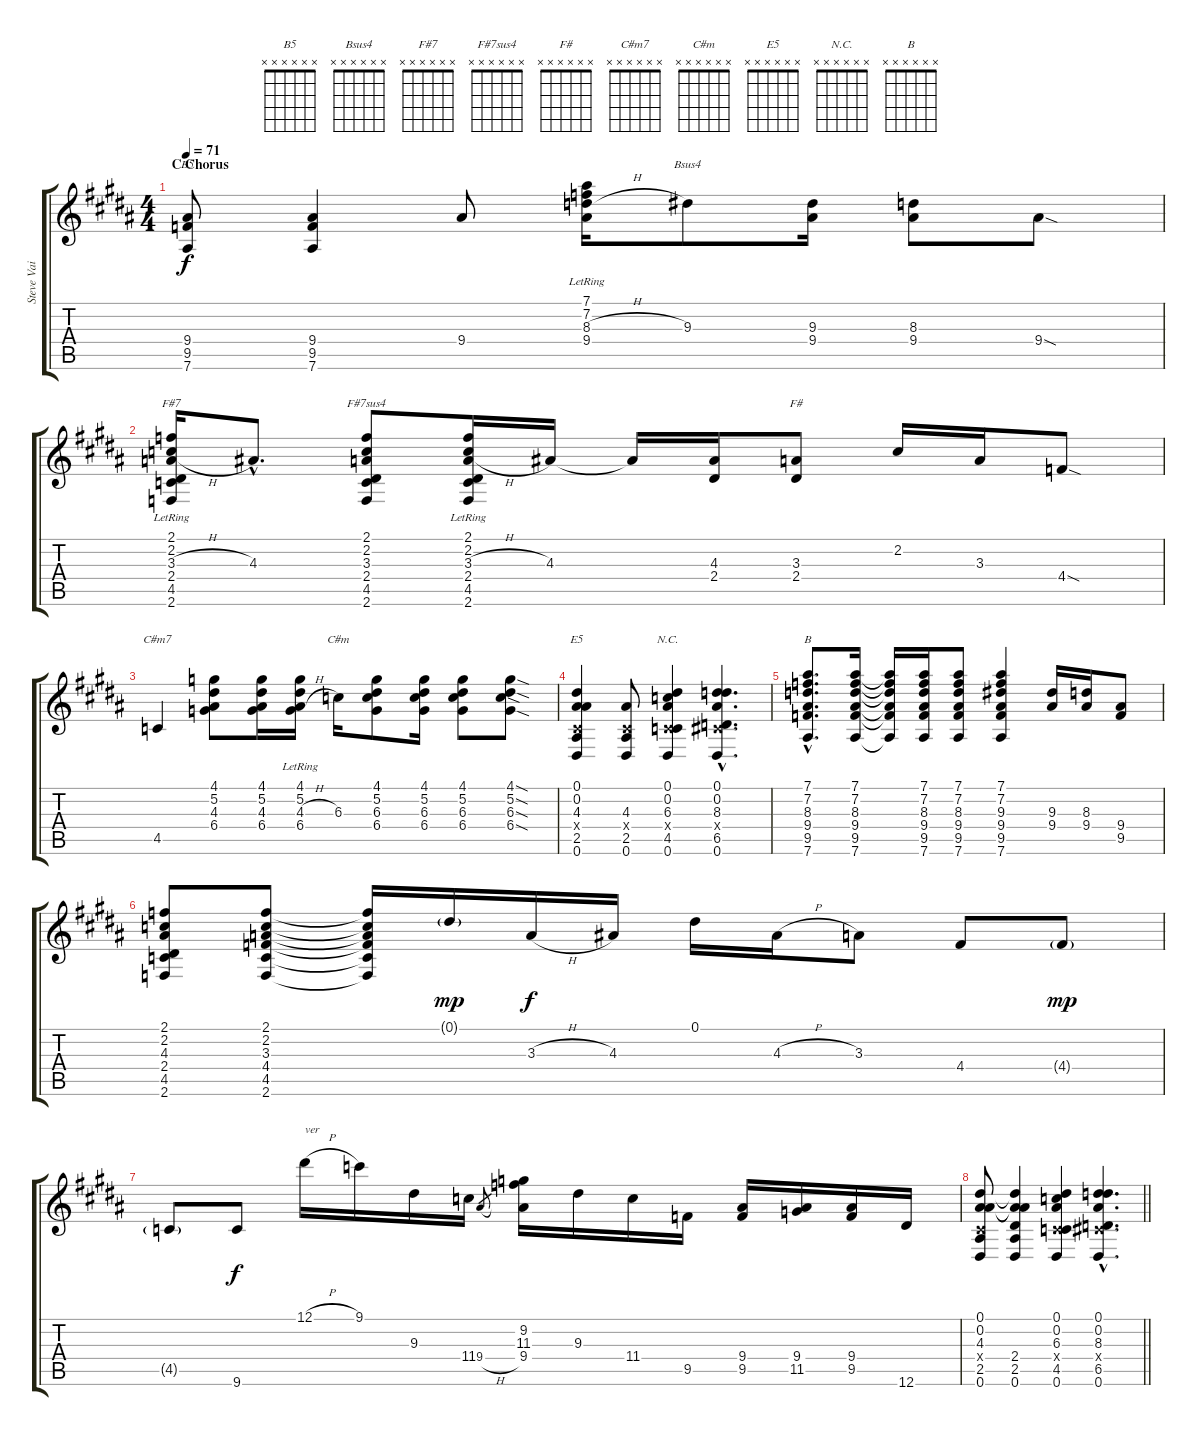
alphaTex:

\track ("Steve Vai" "Steve Vai") {instrument acousticguitarsteel}
\staff {score tabs}
\tuning (Eb4 Bb3 Gb3 Db3 Ab2 Eb2) {hide}
\chord ("B5" x x x x x x)
\chord ("Bsus4" x x x x x x)
\chord ("F#7" x x x x x x)
\chord ("F#7sus4" x x x x x x)
\chord ("F#" x x x x x x)
\chord ("C#m7" x x x x x x)
\chord ("C#m" x x x x x x)
\chord ("E5" x x x x x x)
\chord ("N.C." x x x x x x)
\chord ("B" x x x x x x)
\ts (4 4)
\section ("" "C Chorus")
\tempo 71
\clef g2
\ks b
(9.4 9.5 7.6).8{ch "B5" dy f} (9.4 9.5 7.6).4 9.4.8 (7.1{lr} 7.2{lr} 8.3{h} 9.4{lr}).16 9.3.8{ch "Bsus4"} (9.3 9.4).16 (8.3 9.4).8 9.4{sod}.8 |
(2.1{lr} 2.2{lr} 3.3{h} 2.4{lr} 4.5{lr} 2.6{lr}).16{ch "F#7"} 4.3{hac}.8{d} (2.1 2.2 3.3 2.4 4.5 2.6).8{ch "F#7sus4"} (2.1{lr} 2.2{lr} 3.3{h} 2.4{lr} 4.5{lr} 2.6{lr}).16 4.3.16 4.3{t}.16 (4.3 2.4).16 (3.3 2.4).8{ch "F#"} 2.2.16 3.3.16 4.4{sod}.8 |
4.5.4{ch "C#m7"} (4.1 5.2 4.3 6.4).8 (4.1 5.2 4.3 6.4).16 (4.1{lr} 5.2{lr} 4.3{h} 6.4{lr}).16 6.3.16{ch "C#m"} (4.1 5.2 6.3 6.4).8 (4.1 5.2 6.3 6.4).16 (4.1 5.2 6.3 6.4).8 (4.1{sod} 5.2{sod} 6.3{sod} 6.4{sod}).8 |
(0.1 0.2 4.3 0.4{x} 2.5 0.6).4{ch "E5"} (4.3 0.4{x} 2.5 0.6).8 (0.1 0.2 6.3 0.4{x} 4.5 0.6).4{ch "N.C."} (0.1{hac} 0.2{hac} 8.3{hac} 0.4{hac x} 6.5{hac} 0.6{hac}).4{d} |
(7.1{hac} 7.2{hac} 8.3{hac} 9.4{hac} 9.5{hac} 7.6{hac}).8{d ch "B"} (7.1 7.2 8.3 9.4 9.5 7.6).16 (7.1{t} 7.2{t} 8.3{t} 9.4{t} 9.5{t} 7.6{t}).16 (7.1 7.2 8.3 9.4 9.5 7.6).16 (7.1 7.2 8.3 9.4 9.5 7.6).8 (7.1 7.2 9.3 9.4 9.5 7.6).4 (9.3 9.4).16 (8.3 9.4).16 (9.4 9.5).8 |
(2.1 2.2 4.3 2.4 4.5 2.6).8 (2.1 2.2 3.3 4.4 4.5 2.6).8 (2.1{t} 2.2{t} 3.3{t} 4.4{t} 4.5{t} 2.6{t}).16 0.1{g}.16{dy mp} 3.3{h}.16{dy f} 4.3.16 0.1.16 4.3{h}.16 3.3.8 4.4.8 4.4{g}.8{dy mp} |
4.5{g}.8 9.6.8{dy f} 12.1{h}.16{txt "ver"} 9.1.16 9.3.16 11.4.16 9.4{h}.8{gr} (9.2 11.3 9.4).16 9.3.16 11.4.16 9.5.16 (9.4 9.5).16 (9.4 11.5).16 (9.4 9.5).16 12.6.16 |
\barLineRight lightlight
(0.1 0.2 4.3 0.4{x} 2.5 0.6).8 (0.1{t} 0.2{t} 4.3{t} 2.4 2.5 0.6).4 (0.1 0.2 6.3 0.4{x} 4.5 0.6).4 (0.1{hac} 0.2{hac} 8.3{hac} 0.4{hac x} 6.5{hac} 0.6{hac}).4{d}
